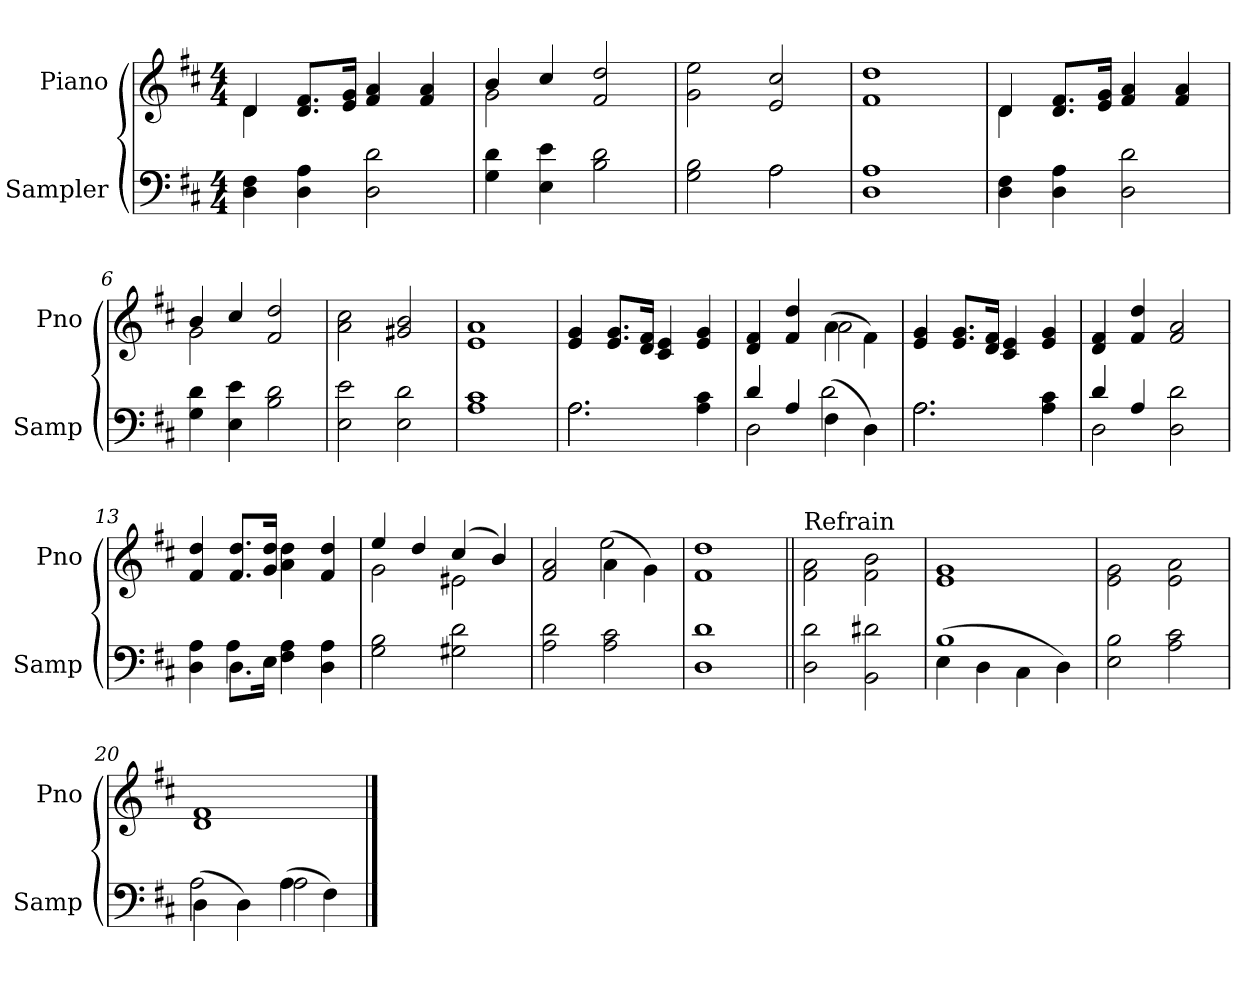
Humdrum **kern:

**kern	**kern
*part2	*part1
*staff2	*staff1
*I"Sampler	*I"Piano
*I'Samp	*I'Pno
*clefF4	*clefG2
*k[f#c#]	*k[f#c#]
*D:	*D:
*M4/4	*M4/4
=1	=1
*	*^
4D 4F#	4d/	4d
4D 4A	8.d/ 8.f#/L	2.ryy
.	16e/ 16g/Jk	.
2D 2d	4f# 4a	.
.	4f# 4a	.
=2	=2	=2
4G 4d	4b/	2g
4E 4e	4cc#/	.
2B 2d	2f# 2dd	2ryy
*	*v	*v
=3	=3
*^	*
2G 2B	2ryy	2g 2ee
2A\	2A	2e 2cc#
*v	*v	*
=4	=4
1D 1A	1f# 1dd
=5	=5
*	*^
4D 4F#	4d/	4d
4D 4A	8.d/ 8.f#/L	2.ryy
.	16e/ 16g/Jk	.
2D 2d	4f# 4a	.
.	4f# 4a	.
=6	=6	=6
4G 4d	4b/	2g
4E 4e	4cc#/	.
2B 2d	2f# 2dd	2ryy
*	*v	*v
=7	=7
2E 2e	2a 2cc#
2E 2d	2g#X 2b
=8	=8
1A 1c#	1e 1a
=9	=9
*^	*
2.A\	2.A	4e 4g
.	.	8.e/ 8.g/L
.	.	16d/ 16f#/Jk
.	.	4c# 4e
4A 4c#	4ryy	4e 4g
=10	=10	=10
*	*	*^
4d/	2D	4d 4f#	2ryy
4A/	.	4f# 4dd	.
(4F#\	2d	(4a\	2a
4D\)	.	4f#\)	.
*	*	*v	*v
=11	=11	=11
2.A\	2.A	4e 4g
.	.	8.e/ 8.g/L
.	.	16d/ 16f#/Jk
.	.	4c# 4e
4A 4c#	4ryy	4e 4g
=12	=12	=12
4d/	2D	4d 4f#
4A/	.	4f# 4dd
2D 2d	2ryy	2f# 2a
=13	=13	=13
4D 4A	4ryy	4f# 4dd
8.D\L	4A	8.f#/ 8.dd/L
16E\Jk	.	16g/ 16dd/Jk
4F# 4A	2ryy	4a 4dd
4D 4A	.	4f# 4dd
*v	*v	*
=14	=14
*	*^
2G 2B	4ee/	2g
.	4dd/	.
2G#X 2d	(4cc#/	2e#X
.	4b/)	.
=15	=15	=15
2A 2d	2f# 2a	2ryy
2A 2c#	(4a\	2ee
.	4g\)	.
*	*v	*v
=16	=16
1D 1d	1f# 1dd
=17||	=17||
!	!LO:TX:t=Refrain
2D 2d	2f#\ 2a\
2BB 2d#X	2f#\ 2b\
=18	=18
*^	*
(4E\	1B	1e 1g
4D\	.	.
4C#\	.	.
4D\)	.	.
*v	*v	*
=19	=19
2E 2B	2e\ 2g\
2A 2c#	2e\ 2a\
=20	=20
*^	*
(4D\	2A	1d 1f#
4D\)	.	.
(4A\	2A	.
4F#\)	.	.
*v	*v	*
==	==
*-	*-
